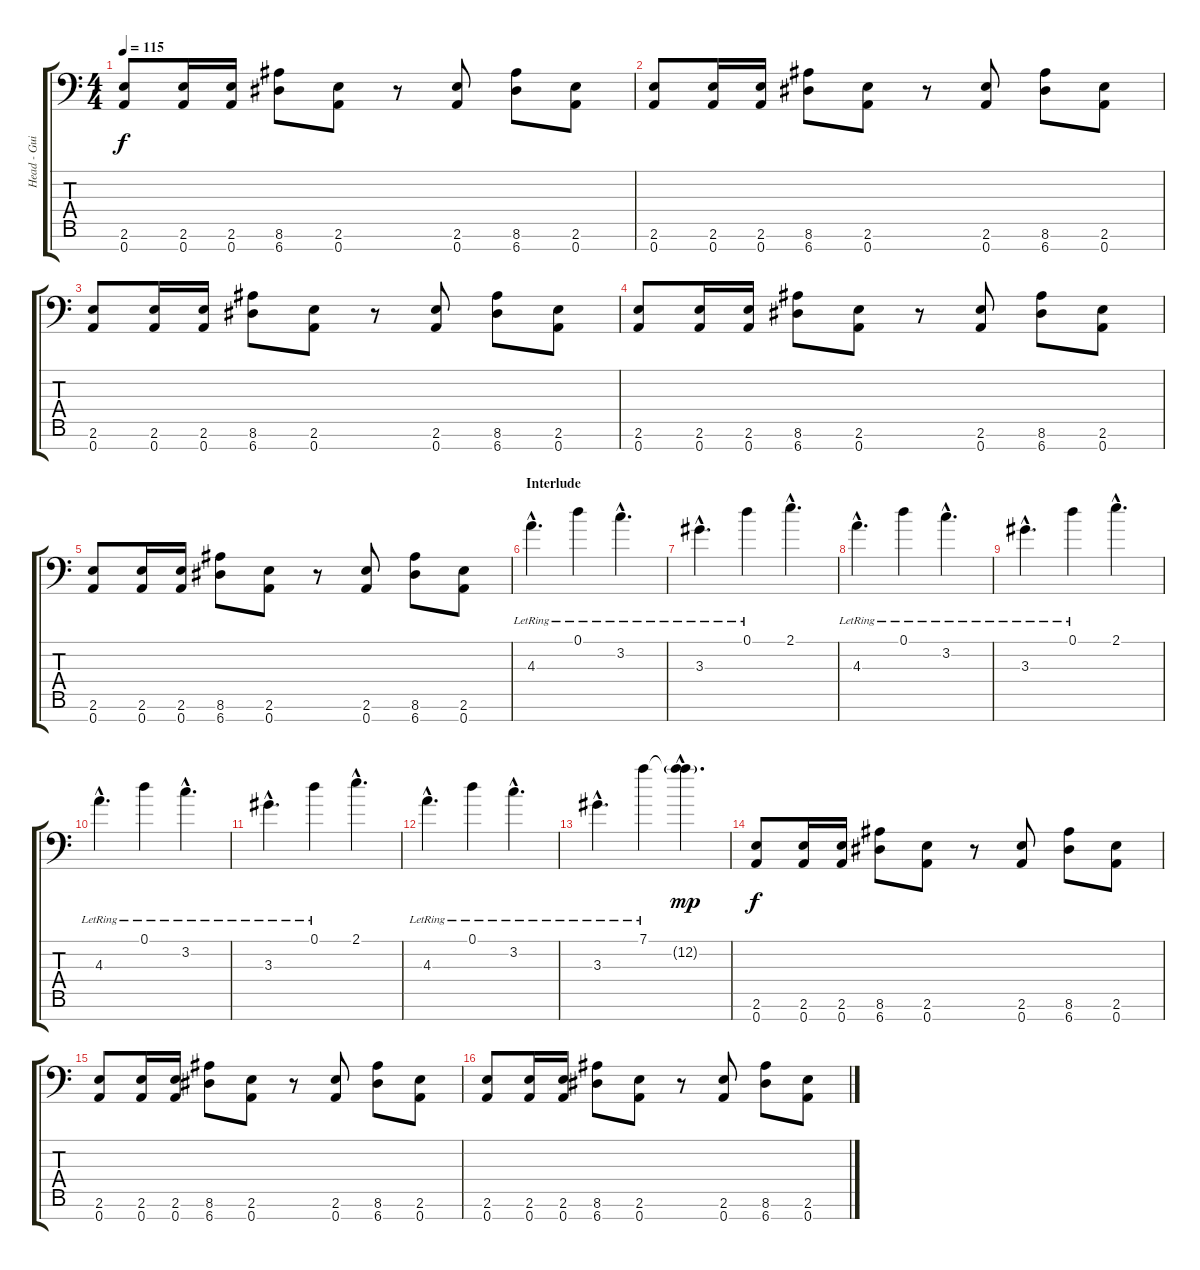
\track ("Head - Guitar" "Head - Gui") {instrument overdrivenguitar}
\staff {score tabs}
\tuning (D4 A3 F3 C3 G2 D2 A1) {hide}
\ts (4 4)
\tempo 115
\clef f4
\ks c
(2.6 0.7).8{dy f} (2.6 0.7).16 (2.6 0.7).16 (8.6 6.7).8 (2.6 0.7).8 r.8 (2.6 0.7).8 (8.6 6.7).8 (2.6 0.7).8 |
(2.6 0.7).8 (2.6 0.7).16 (2.6 0.7).16 (8.6 6.7).8 (2.6 0.7).8 r.8 (2.6 0.7).8 (8.6 6.7).8 (2.6 0.7).8 |
(2.6 0.7).8 (2.6 0.7).16 (2.6 0.7).16 (8.6 6.7).8 (2.6 0.7).8 r.8 (2.6 0.7).8 (8.6 6.7).8 (2.6 0.7).8 |
(2.6 0.7).8 (2.6 0.7).16 (2.6 0.7).16 (8.6 6.7).8 (2.6 0.7).8 r.8 (2.6 0.7).8 (8.6 6.7).8 (2.6 0.7).8 |
(2.6 0.7).8 (2.6 0.7).16 (2.6 0.7).16 (8.6 6.7).8 (2.6 0.7).8 r.8 (2.6 0.7).8 (8.6 6.7).8 (2.6 0.7).8 |
\section ("" "Interlude")
4.3{hac lr}.4{d instrument acousticguitarsteel} 0.1{lr}.4 3.2{hac lr}.4{d} |
3.3{hac lr}.4{d} 0.1{lr}.4 2.1{hac}.4{d} |
4.3{hac lr}.4{d} 0.1{lr}.4 3.2{hac lr}.4{d} |
3.3{hac lr}.4{d} 0.1{lr}.4 2.1{hac}.4{d} |
4.3{hac lr}.4{d} 0.1{lr}.4 3.2{hac lr}.4{d} |
3.3{hac lr}.4{d} 0.1{lr}.4 2.1{hac}.4{d} |
4.3{hac lr}.4{d} 0.1{lr}.4 3.2{hac lr}.4{d} |
3.3{hac lr}.4{d} 7.1{lr}.4 (7.1{hac t} 12.2{g hac}).4{d dy mp} |
\section ("" "")
(2.6 0.7).8{dy f volume 13 instrument overdrivenguitar} (2.6 0.7).16 (2.6 0.7).16 (8.6 6.7).8 (2.6 0.7).8 r.8 (2.6 0.7).8 (8.6 6.7).8 (2.6 0.7).8 |
(2.6 0.7).8 (2.6 0.7).16 (2.6 0.7).16 (8.6 6.7).8 (2.6 0.7).8 r.8 (2.6 0.7).8 (8.6 6.7).8 (2.6 0.7).8 |
(2.6 0.7).8 (2.6 0.7).16 (2.6 0.7).16 (8.6 6.7).8 (2.6 0.7).8 r.8 (2.6 0.7).8 (8.6 6.7).8 (2.6 0.7).8
